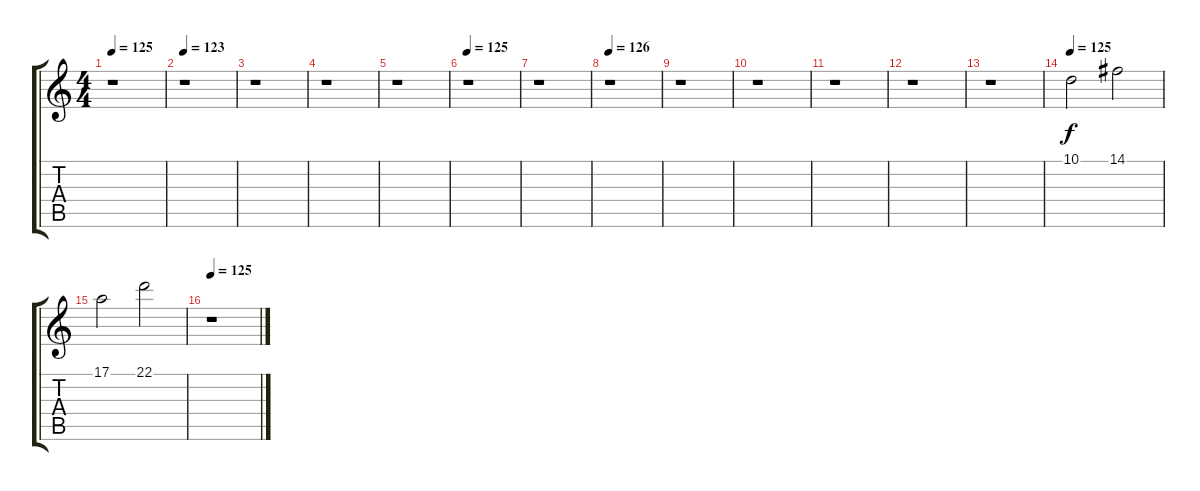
\track "" {instrument pad6metallic}
\staff {score tabs}
\tuning (E4 B3 G3 D3 A2 E2) {hide}
\ts (4 4)
\tempo 125
\clef g2
\ks c
r.1{dy f} |
\tempo 123
r.1 |
r.1 |
r.1 |
r.1 |
\tempo 125
r.1 |
r.1 |
\tempo 126
r.1 |
r.1 |
r.1 |
r.1 |
r.1 |
r.1 |
\tempo 125
10.1.2 14.1.2 |
17.1.2 22.1.2 |
\tempo 125
r.1
